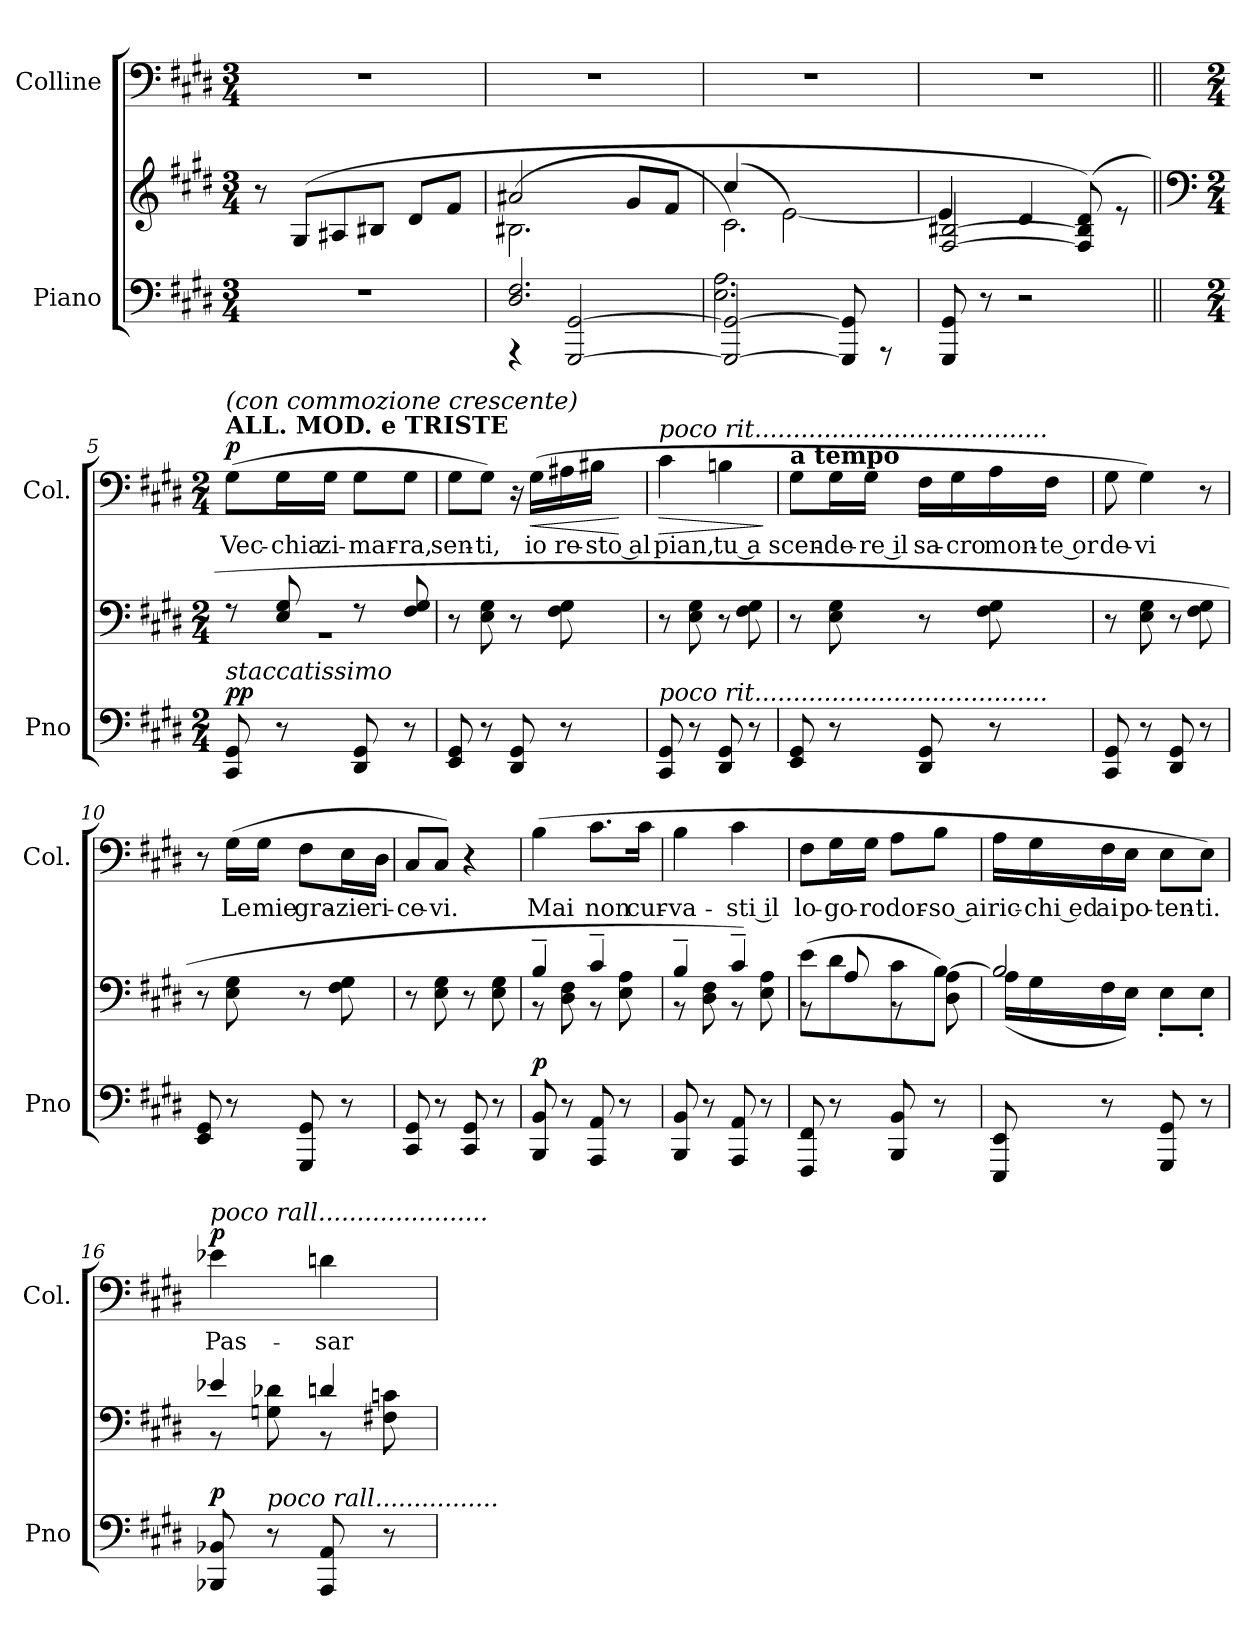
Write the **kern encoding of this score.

**kern	**kern	**dynam	**kern	**text	**dynam
*part2	*part2	*part2	*part1	*part1	*part1
*staff3	*staff2	*staff2/3	*staff1	*staff1	*staff1
*I"Piano	*	*	*I"Colline	*	*
*I'Pno	*	*	*I'Col.	*	*
*clefF4	*clefG2	*	*clefF4	*	*
*k[f#c#g#d#]	*k[f#c#g#d#]	*	*k[f#c#g#d#]	*	*
*M3/4	*M3/4	*	*M3/4	*	*
*MM32	*MM32	*	*MM32	*	*
=1	=1	=1	=1	=1	=1
2.r	8r	.	2.r	.	.
.	(8G#/L	.	.	.	.
.	8A#X/	.	.	.	.
.	8B#X/J	.	.	.	.
.	8d#/L	.	.	.	.
.	8f#/J	.	.	.	.
=2	=2	=2	=2	=2	=2
*^	*^	*	*	*	*
4rAAA	2.D#/ 2.F#/	(2.B#X\	2a#X/	.	2.r	.	.
[2GGG#/ [2GG#/	.	.	.	.	.	.	.
.	.	.	8g#/L	.	.	.	.
.	.	.	8f#/J	.	.	.	.
=3	=3	=3	=3	=3	=3	=3	=3
2GGG#/_ 2GG#/_	2.E\ 2.A\	2.c#\)	(4cc#/	.	2.r	.	.
.	.	.	[2e\)	.	.	.	.
8GGG#/] 8GG#/]	.	.	.	.	.	.	.
8rAAA	.	.	.	.	.	.	.
*v	*v	*	*	*	*	*	*
=4	=4	=4	=4	=4	=4	=4
8GGG#/ 8GG#/	[2F#/ [2B#X/	4e/]	.	2.r	.	.
8r	.	.	.	.	.	.
2r	.	(4d#/	.	.	.	.
.	(8F#/] 8B#/] 8d#/)	4ryy	.	.	.	.
.	8re	.	.	.	.	.
=5||	=5||	=5||	=5||	=5||	=5||	=5||
*	*clefF4	*	*	*	*	*
*M2/4	*M2/4	*	*	*M2/4	*	*
!	!	!	!	!LO:TX:a:B:t=ALL. MOD. e TRISTE	!	!
!	!	!	!	!LO:TX:a:i:t=(con commozione crescente)	!	!
!LO:TX:a:i:t=staccatissimo	!	!	!	!	!	!
!	!	!	!LO:DY:a=2	!	!LO:LY:b	!LO:DY:a
8CC#/ 8GG#/	8r	2r	pp	(8G#\L	Vec-	p
!	!	!	!	!	!LO:LY:b	!
8r	8E/ 8G#/	.	.	16G#\L	-chia	.
!	!	!	!	!	!LO:LY:b	!
.	.	.	.	16G#\JJ	zi-	.
!	!	!	!	!	!LO:LY:b	!
8DD#/ 8GG#/	8r	.	.	8G#\L	-mar-	.
!	!	!	!	!	!LO:LY:b	!
8r	8F#/ 8G#/	.	.	8G#\J	-ra,	.
*	*v	*v	*	*	*	*
!!LO:LB:g=z
=6	=6	=6	=6	=6	=6
!	!	!	!	!LO:LY:b	!
8EE/ 8GG#/	8r	.	8G#\L	sen-	.
!	!	!	!	!LO:LY:b	!
8r	8E\ 8G#\	.	8G#\J)	-ti,	.
8DD#/ 8GG#/	8r	.	16r	.	.
!	!	!	!	!LO:LY:b	!LO:HP:b
.	.	.	(16G#\LL	io	<
!	!	!	!	!LO:LY:b	!
8r	8F#\ 8G#\	.	16A#X\	re-	.
!	!	!	!	!LO:LY:b	!
.	.	.	16B#X\JJ	-sto al	.
.	.	.	.	.	[
=7	=7	=7	=7	=7	=7
*	*	*	*MM34	*	*
!	!	!	!LO:TX:a:i:t=poco rit......................................	!	!
!LO:TX:a:i:t=poco rit......................................	!	!	!	!	!
!	!	!	!	!LO:LY:b	!LO:HP:b
8CC#/ 8GG#/	8r	.	4c#\	pian,	>
8r	8E\ 8G#\	.	.	.	.
*	*	*	*MM33	*	*
!	!	!	!	!LO:LY:b	!
8DD#/ 8GG#/	8r	.	4Bn\	tu a	.
8r	8F#\ 8G#\	.	.	.	.
.	.	.	.	.	]
=8	=8	=8	=8	=8	=8
!	!	!	!LO:TX:a:B:t=a tempo	!	!
!	!	!	!	!LO:LY:b	!
8EE/ 8GG#/	8r	.	8G#\L	-scen-	.
!	!	!	!	!LO:LY:b	!
8r	8E\ 8G#\	.	16G#\L	-de-	.
!	!	!	!	!LO:LY:b	!
.	.	.	16G#\JJ	re il	.
!	!	!	!	!LO:LY:b	!
8DD#/ 8GG#/	8r	.	16F#\LL	sa-	.
!	!	!	!	!LO:LY:b	!
.	.	.	16G#\	-cro	.
!	!	!	!	!LO:LY:b	!
8r	8F#\ 8G#\	.	16A\	mon-	.
!	!	!	!	!LO:LY:b	!
.	.	.	16F#\JJ	te or	.
=9	=9	=9	=9	=9	=9
!	!	!	!	!LO:LY:b	!
8CC#/ 8GG#/	8r	.	8G#\	de-	.
!	!	!	!	!LO:LY:b	!
8r	8E\ 8G#\	.	4G#\)	-vi	.
8DD#/ 8GG#/	8r	.	.	.	.
8r	8F#\ 8G#\	.	8r	.	.
!!LO:LB:g=z
=10	=10	=10	=10	=10	=10
8EE/ 8GG#/	8r	.	8r	.	.
!	!	!	!	!LO:LY:b	!
8r	8E\ 8G#\	.	(16G#\LL	Le	.
!	!	!	!	!LO:LY:b	!
.	.	.	16G#\JJ	mie	.
!	!	!	!	!LO:LY:b	!
8GGG#/ 8GG#/	8r	.	8F#\L	gra-	.
!	!	!	!	!LO:LY:b	!
8r	8F#\ 8G#\	.	16E\L	-zie	.
!	!	!	!	!LO:LY:b	!
.	.	.	16D#\JJ	ri-	.
=11	=11	=11	=11	=11	=11
!	!	!	!	!LO:LY:b	!
8CC#/ 8GG#/	8r	.	8C#/L	-ce-	.
!	!	!	!	!LO:LY:b	!
8r	8E\ 8G#\	.	8C#/J)	-vi.	.
8CC#/ 8GG#/	8r	.	4r	.	.
8r	8E\ 8G#\	.	.	.	.
=12	=12	=12	=12	=12	=12
*	*^	*	*	*	*
!	!	!	!LO:DY:a=2	!	!LO:LY:b	!
8BBB/ 8BB/	4B~/	8r	p	(4B\	Mai	.
8r	.	8D#\ 8F#\	.	.	.	.
!	!	!	!	!	!LO:LY:b	!
8AAA/ 8AA/	4c#~/	8r	.	8.c#\L	non	.
8r	.	8E\ 8A\	.	.	.	.
!	!	!	!	!	!LO:LY:b	!
.	.	.	.	16c#\Jk	cur-	.
=13	=13	=13	=13	=13	=13	=13
!	!	!	!	!	!LO:LY:b	!
8BBB/ 8BB/	4B~/	8r	.	4B\	-va-	.
8r	.	8D#\ 8F#\	.	.	.	.
!	!	!	!	!	!LO:LY:b	!
8AAA/ 8AA/	4c#~/)	8r	.	4c#\	sti il	.
8r	.	8E\ 8A\	.	.	.	.
=14	=14	=14	=14	=14	=14	=14
!	!	!	!	!	!LO:LY:b	!
8FFF#/ 8FF#/	(8e\L	8r	.	8F#\L	lo-	.
!	!	!	!	!	!LO:LY:b	!
8r	8d#\	8A/	.	16G#\L	-go-	.
!	!	!	!	!	!LO:LY:b	!
.	.	.	.	16G#\JJ	-ro	.
!	!	!	!	!	!LO:LY:b	!
8BBB/ 8BB/	8c#\	8r	.	8A\L	dor-	.
!	!	!	!	!	!LO:LY:b	!
8r	[8B\J)	8D#\ 8A\	.	8B\J	so ai	.
!!LO:PB:g=z
=15	=15	=15	=15	=15	=15	=15
!	!	!	!	!	!LO:LY:b	!
8EEE/ 8EE/	2B/]	(16A\LL	.	16A\LL	ric-	.
!	!	!	!	!	!LO:LY:b	!
.	.	16G#\	.	16G#\	chi ed	.
!	!	!	!	!	!LO:LY:b	!
8r	.	16F#\	.	16F#\	ai	.
!	!	!	!	!	!LO:LY:b	!
.	.	16E\JJ)	.	16E\JJ	po-	.
!	!	!	!	!	!LO:LY:b	!
8GGG#/ 8GG#/	.	8E'\L	.	8E\L	-ten-	.
!	!	!	!	!	!LO:LY:b	!
8r	.	8E'\J	.	8E\J)	-ti.	.
=16	=16	=16	=16	=16	=16	=16
*	*	*	*	*MM34	*	*
!	!	!	!	!LO:TX:a:i:t=poco rall......................	!	!
!	!	!	!LO:DY:a=2	!	!LO:LY:b	!LO:DY:a
8BBB-X/ 8BB-X/	4e-X/	8r	p	4e-X\	Pas-	p
!LO:TX:a:i:t=poco rall................	!	!	!	!	!	!
8r	.	8Gn\ 8d-X\	.	.	.	.
*	*	*	*	*MM32	*	*
!	!	!	!	!	!LO:LY:b	!
8AAA/ 8AA/	4dn/	8r	.	4dn\	-sar	.
8r	.	8F#X\ 8cn\	.	.	.	.
*	*v	*v	*	*	*	*
=	=	=	=	=	=
*-	*-	*-	*-	*-	*-
